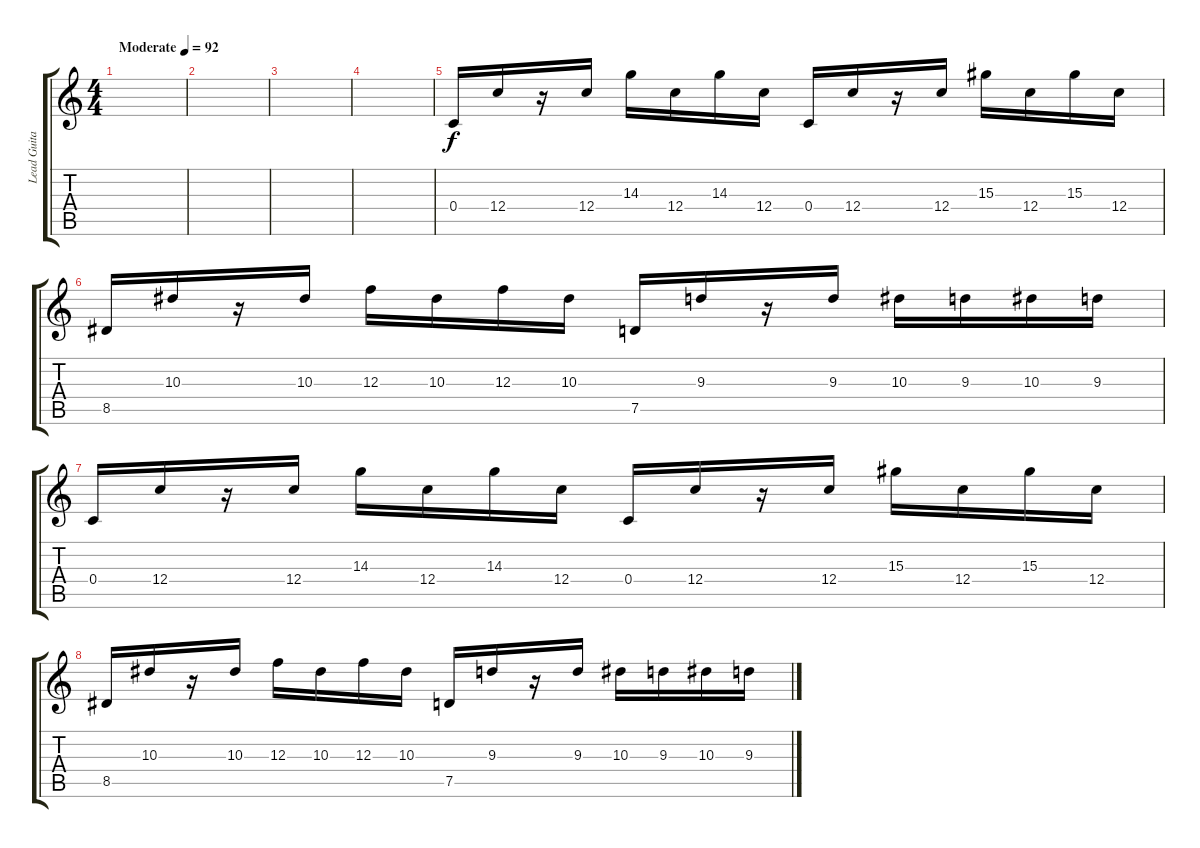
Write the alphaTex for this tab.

\track ("Lead Guitar" "Lead Guita") {instrument distortionguitar}
\staff {score tabs}
\tuning (D4 A3 F3 C3 G2 C2) {hide}
\ts (4 4)
\tempo (92 "Moderate")
\clef g2
\ks c
|
|
|
|
0.4.16 12.4.16 r.16 12.4.16 14.3.16 12.4.16 14.3.16 12.4.16 0.4.16 12.4.16 r.16 12.4.16 15.3.16 12.4.16 15.3.16 12.4.16 |
8.5.16 10.3.16 r.16 10.3.16 12.3.16 10.3.16 12.3.16 10.3.16 7.5.16 9.3.16 r.16 9.3.16 10.3.16 9.3.16 10.3.16 9.3.16 |
0.4.16 12.4.16 r.16 12.4.16 14.3.16 12.4.16 14.3.16 12.4.16 0.4.16 12.4.16 r.16 12.4.16 15.3.16 12.4.16 15.3.16 12.4.16 |
8.5.16 10.3.16 r.16 10.3.16 12.3.16 10.3.16 12.3.16 10.3.16 7.5.16 9.3.16 r.16 9.3.16 10.3.16 9.3.16 10.3.16 9.3.16
